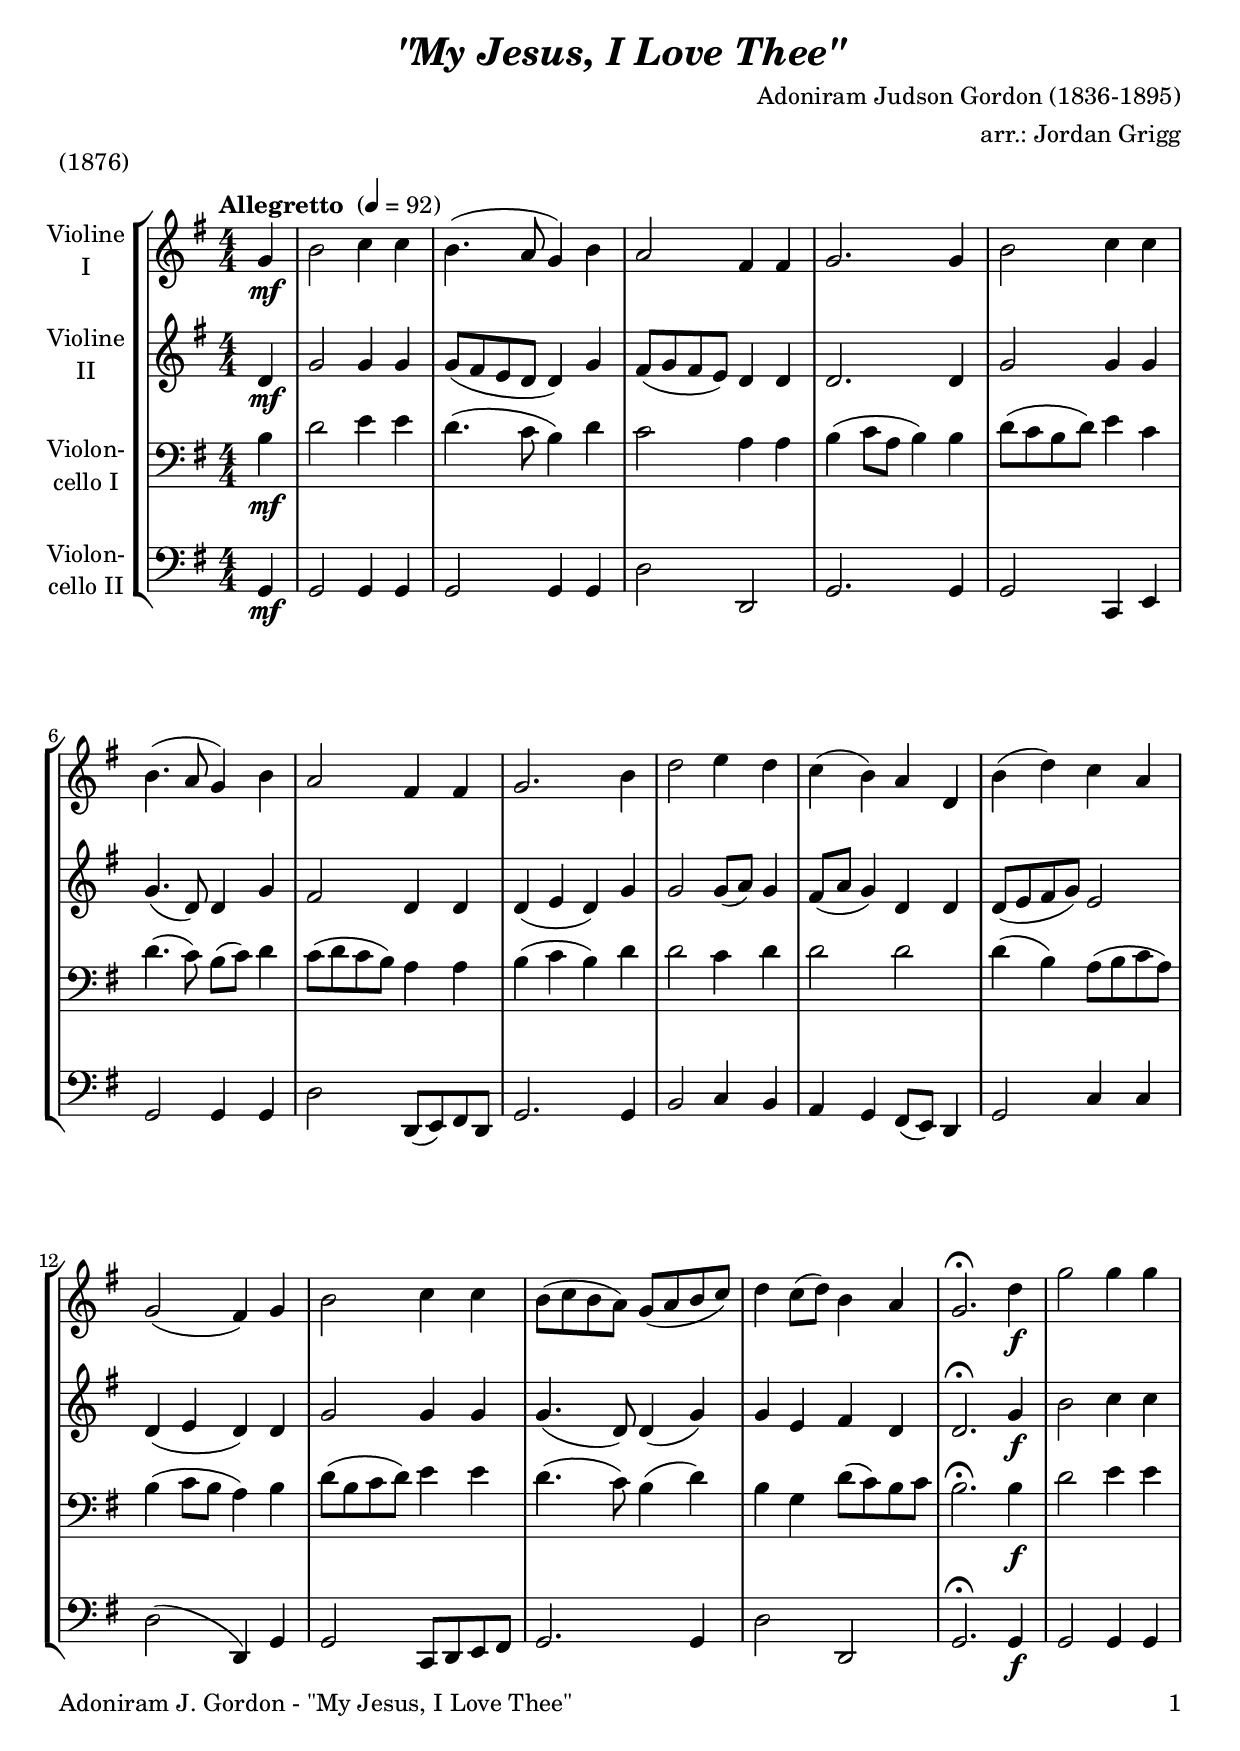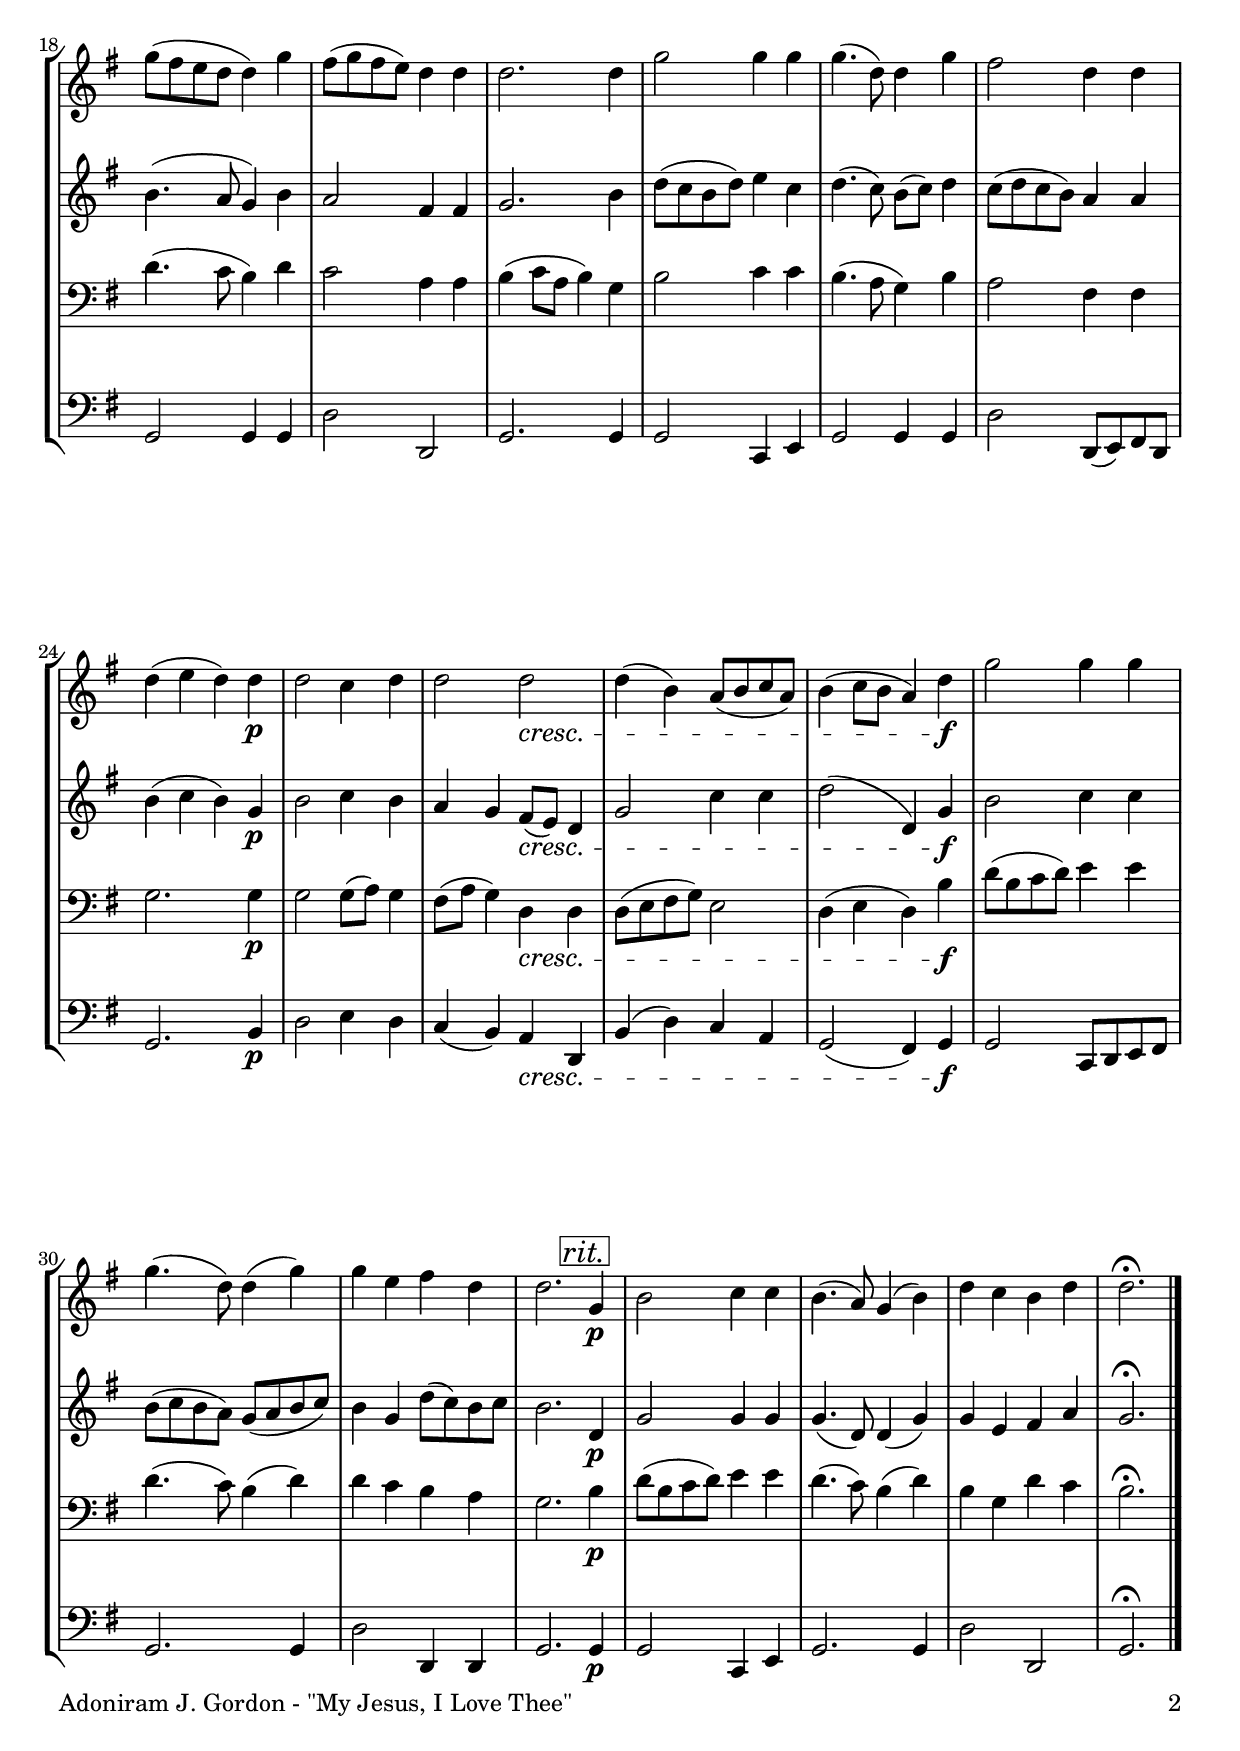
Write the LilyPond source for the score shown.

\version "2.24.1"
\include "deutsch.ly"

#(set-global-staff-size 21)

\header {
  title     = \markup \bold \italic "\"My Jesus, I Love Thee\""
  composer  = "Adoniram Judson Gordon (1836-1895)"
  arranger  = "arr.: Jordan Grigg"
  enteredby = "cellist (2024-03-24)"
  piece     = "(1876)"
}

voiceconsts = {
  \key f \major
  \time 4/4
  \clef "treble"
  \numericTimeSignature
  \compressEmptyMeasures
  % Set default beaming for all staves
%  \set Timing.beamExceptions = #'()
%  \set Timing.baseMoment     = #(ly:make-moment 1 4)
%  \set Timing.beatStructure  = #'(1 1 1)
  \tempo "Allegretto " 4=92
}

mist = "string ensemble 1"
mivl = "violin"
miva = "viola"
miba = "cello"
mipz = "pizzicato strings"

atem = \mark \markup \box \italic "a tempo"
mrit = \mark \markup \box \italic "molto rit."
rit  = \mark \markup \box \italic "rit."

boxa = \tempo "Much slower " 4=50

va = \relative c' {
  \voiceconsts

  \partial 4 f4\mf
  a2 b4 b
  a4.( g8 f4) a
  g2 e4 e
  f2. f4
  a2 b4 b

  a4.( g8 f4) a
  g2 e4 e
  f2. a4
  c2 d4 c
  b( a) g c,
  a'( c) b g

  f2( e4) f
  a2 b4 b
  a8( b a g) f( g a b)
  c4 b8( c) a4 g
  f2.\fermata c'4\f
  f2 f4 f

  f8( e d c c4) f
  e8( f e d) c4 c
  c2. c4
  f2 f4 f
  f4.( c8) c4 f
  e2 c4 c

  c( d c) c\p
  c2 b4 c
  c2 c\cresc
  c4( a) g8( a b g)
  a4( b8 a g4) c\f
  f2 f4 f

  f4.( c8) c4( f)
  f d e c
  c2. \rit f,4\p
  a2 b4 b
  a4.( g8) f4( a)
  c b a c
  \partial 2. c2.\fermata \bar "|."
}

vb = \relative c' {
  \voiceconsts

  \partial 4 c4\mf
  f2 f4 f
  f8( e d c c4) f
  e8( f e d) c4 c
  c2. c4
  f2 f4 f

  f4.( c8) c4 f
  e2 c4 c
  c( d c) f
  f2 f8( g) f4
  e8( g f4) c c
  c8( d e f) d2

  c4( d c) c
  f2 f4 f
  f4.( c8) c4( f)
  f d e c
  c2.\fermata f4\f
  a2 b4 b

  a4.( g8 f4) a
  g2 e4 e
  f2. a4
  c8( b a c) d4 b
  c4.( b8) a( b) c4
  b8( c b a) g4 g

  a( b a) f\p
  a2 b4 a
  g f e8(\cresc d) c4
  f2 b4 b
  c2( c,4) f\f
  a2 b4 b

  a8( b a g) f( g a b)
  a4 f c'8( b) a b
  a2. \rit c,4\p
  f2 f4 f
  f4.( c8) c4( f)
  f d e g
  \partial 2. f2.\fermata \bar "|."
}

vc = \relative c' {
  \voiceconsts
  \clef "bass"
  
  \partial 4 a4\mf
  c2 d4 d
  c4.( b8 a4) c
  b2 g4 g
  a( b8 g a4) a
  c8( b a c) d4 b

  c4.( b8) a( b) c4
  b8( c b a) g4 g
  a( b a) c
  c2 b4 c
  c2 c
  c4( a) g8( a b g)

  a4( b8 a g4) a
  c8( a b c) d4 d
  c4.( b8) a4( c)
  a f c'8( b) a b
  a2.\fermata a4\f
  c2 d4 d

  c4.( b8 a4) c
  b2 g4 g
  a( b8 g a4) f
  a2 b4 b
  a4.( g8 f4) a
  g2 e4 e

  f2. f4\p
  f2 f8( g) f4
  e8( g f4) c\cresc c
  c8( d e f) d2
  c4( d c) a'\f
  c8( a b c) d4 d

  c4.( b8) a4( c)
  c b a g
  f2. \rit a4\p
  c8( a b c) d4 d
  c4.( b8) a4( c)
  a f c' b
  \partial 2. a2.\fermata \bar "|."
}

vd = \relative c, {
  \voiceconsts
  \clef "bass"
  
  \partial 4 f4\mf
  f2 f4 f
  f2 f4 f
  c'2 c,
  f2. f4
  f2 b,4 d

  f2 f4 f
  c'2 c,8( d) e c
  f2. f4
  a2 b4 a
  g f e8( d) c4
  f2 b4 b

  c2( c,4) f
  f2 b,8 c d e
  f2. f4
  c'2 c,
  f2.\fermata f4\f
  f2 f4 f

  f2 f4 f
  c'2 c,
  f2. f4
  f2 b,4 d
  f2 f4 f
  c'2 c,8( d) e c

  f2. a4\p
  c2 d4 c
  b( a) g\cresc c,
  a'( c) b g
  f2( e4) f\f
  f2 b,8 c d e

  f2. f4
  c'2 c,4 c
  f2. \rit f4\p
  f2 b,4 d
  f2. f4
  c'2 c,
  \partial 2. f2.\fermata \bar "|."
}


music = \new StaffGroup <<
      \new Staff {
	\set Staff.midiInstrument = \mivl
	\set Staff.instrumentName = \markup \center-column { "Violine" "I" }
	\transpose f g { \va }
      }

      \new Staff {
	\set Staff.midiInstrument = \mivl
	\set Staff.instrumentName = \markup \center-column { "Violine" "II" }
	\transpose f g { \vb }
      }

      \new Staff {
	\set Staff.midiInstrument = \miba
	\set Staff.instrumentName = \markup \center-column { "Violon-" "cello I" }
	\transpose f g { \vc }
      }

      \new Staff {
	\set Staff.midiInstrument = \miba
	\set Staff.instrumentName = \markup \center-column { "Violon-" "cello II" }
	\transpose f g { \vd }
      }
>>

\book {
   \paper {
    print-page-number = ##t
    print-first-page-number = ##t
    ragged-last-bottom = ##f
    oddHeaderMarkup = \markup \null
    evenHeaderMarkup = \markup \null
    oddFooterMarkup = \markup {
      \fill-line {
        \if \should-print-page-number
        "Adoniram J. Gordon - \"My Jesus, I Love Thee\"" \fromproperty #'page:page-number-string
      }
    }
    evenFooterMarkup = \oddFooterMarkup
  } \score {
    \music
    \layout {}
  }

  \score {
    \unfoldRepeats \music

    \midi {
      \context {
        \Score
      }
    }
  }
}